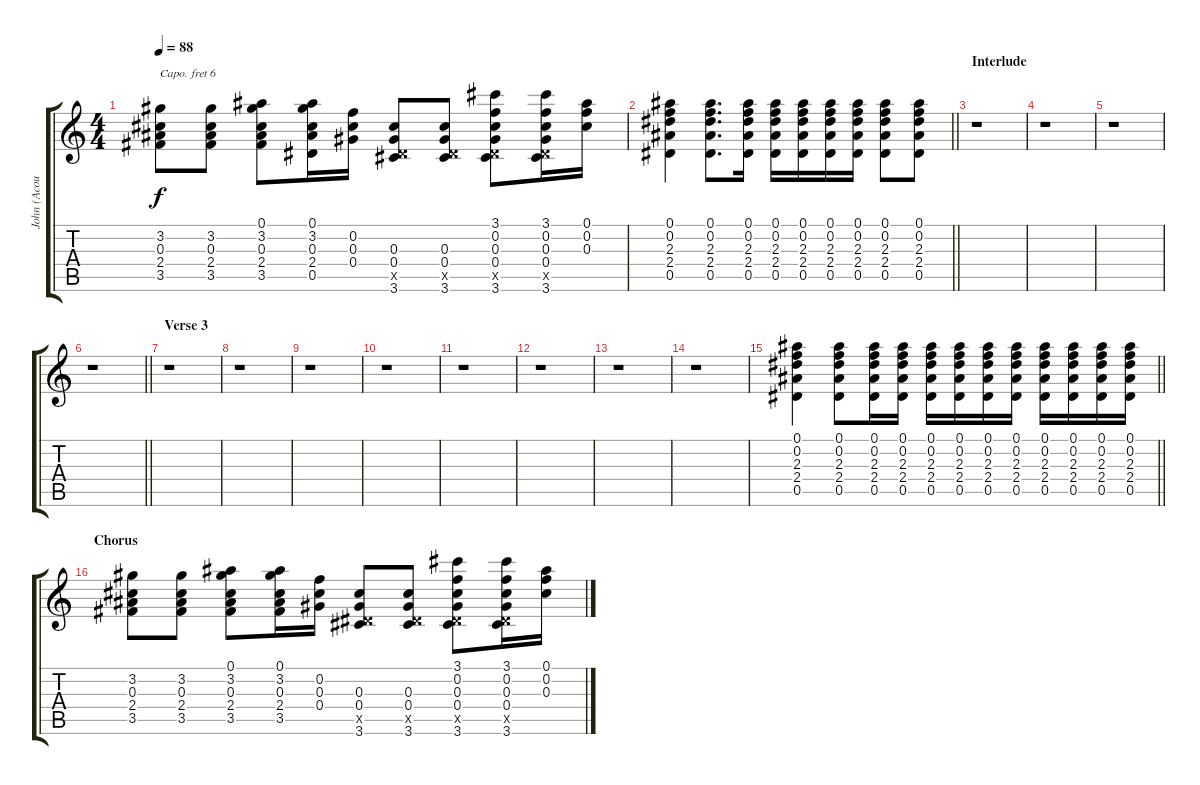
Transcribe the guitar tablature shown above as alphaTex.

\track ("John (Acoustic 2)" "John (Acou") {instrument acousticguitarsteel}
\staff {score tabs}
\capo 6
\tuning (E4 B3 G3 D3 A2 E2) {hide}
\ts (4 4)
\tempo 88
\clef g2
\ks c
(3.2 0.3 2.4 3.5).8{dy f} (3.2 0.3 2.4 3.5).8 (0.1 3.2 0.3 2.4 3.5).8 (0.1 3.2 0.3 2.4 0.5).16 (0.2 0.3 0.4).16 (0.3 0.4 0.5{x} 3.6).8 (0.3 0.4 0.5{x} 3.6).8 (3.1 0.2 0.3 0.4 0.5{x} 3.6).8 (3.1 0.2 0.3 0.4 0.5{x} 3.6).16 (0.1 0.2 0.3).16 |
\barLineRight lightlight
(0.1 0.2 2.3 2.4 0.5).4 (0.1 0.2 2.3 2.4 0.5).8{d} (0.1 0.2 2.3 2.4 0.5).16 (0.1 0.2 2.3 2.4 0.5).16 (0.1 0.2 2.3 2.4 0.5).16 (0.1 0.2 2.3 2.4 0.5).16 (0.1 0.2 2.3 2.4 0.5).16 (0.1 0.2 2.3 2.4 0.5).8 (0.1 0.2 2.3 2.4 0.5).8 |
\section ("" "Interlude")
r.1 |
r.1 |
r.1 |
\barLineRight lightlight
r.1 |
\section ("" "Verse 3")
r.1 |
r.1 |
r.1 |
r.1 |
r.1 |
r.1 |
r.1 |
r.1 |
\barLineRight lightlight
(0.1 0.2 2.3 2.4 0.5).4 (0.1 0.2 2.3 2.4 0.5).8 (0.1 0.2 2.3 2.4 0.5).16 (0.1 0.2 2.3 2.4 0.5).16 (0.1 0.2 2.3 2.4 0.5).16 (0.1 0.2 2.3 2.4 0.5).16 (0.1 0.2 2.3 2.4 0.5).16 (0.1 0.2 2.3 2.4 0.5).16 (0.1 0.2 2.3 2.4 0.5).16 (0.1 0.2 2.3 2.4 0.5).16 (0.1 0.2 2.3 2.4 0.5).16 (0.1 0.2 2.3 2.4 0.5).16 |
\section ("" "Chorus")
(3.2 0.3 2.4 3.5).8 (3.2 0.3 2.4 3.5).8 (0.1 3.2 0.3 2.4 3.5).8 (0.1 3.2 0.3 2.4 3.5).16 (0.2 0.3 0.4).16 (0.3 0.4 0.5{x} 3.6).8 (0.3 0.4 0.5{x} 3.6).8 (3.1 0.2 0.3 0.4 0.5{x} 3.6).8 (3.1 0.2 0.3 0.4 0.5{x} 3.6).16 (0.1 0.2 0.3).16
